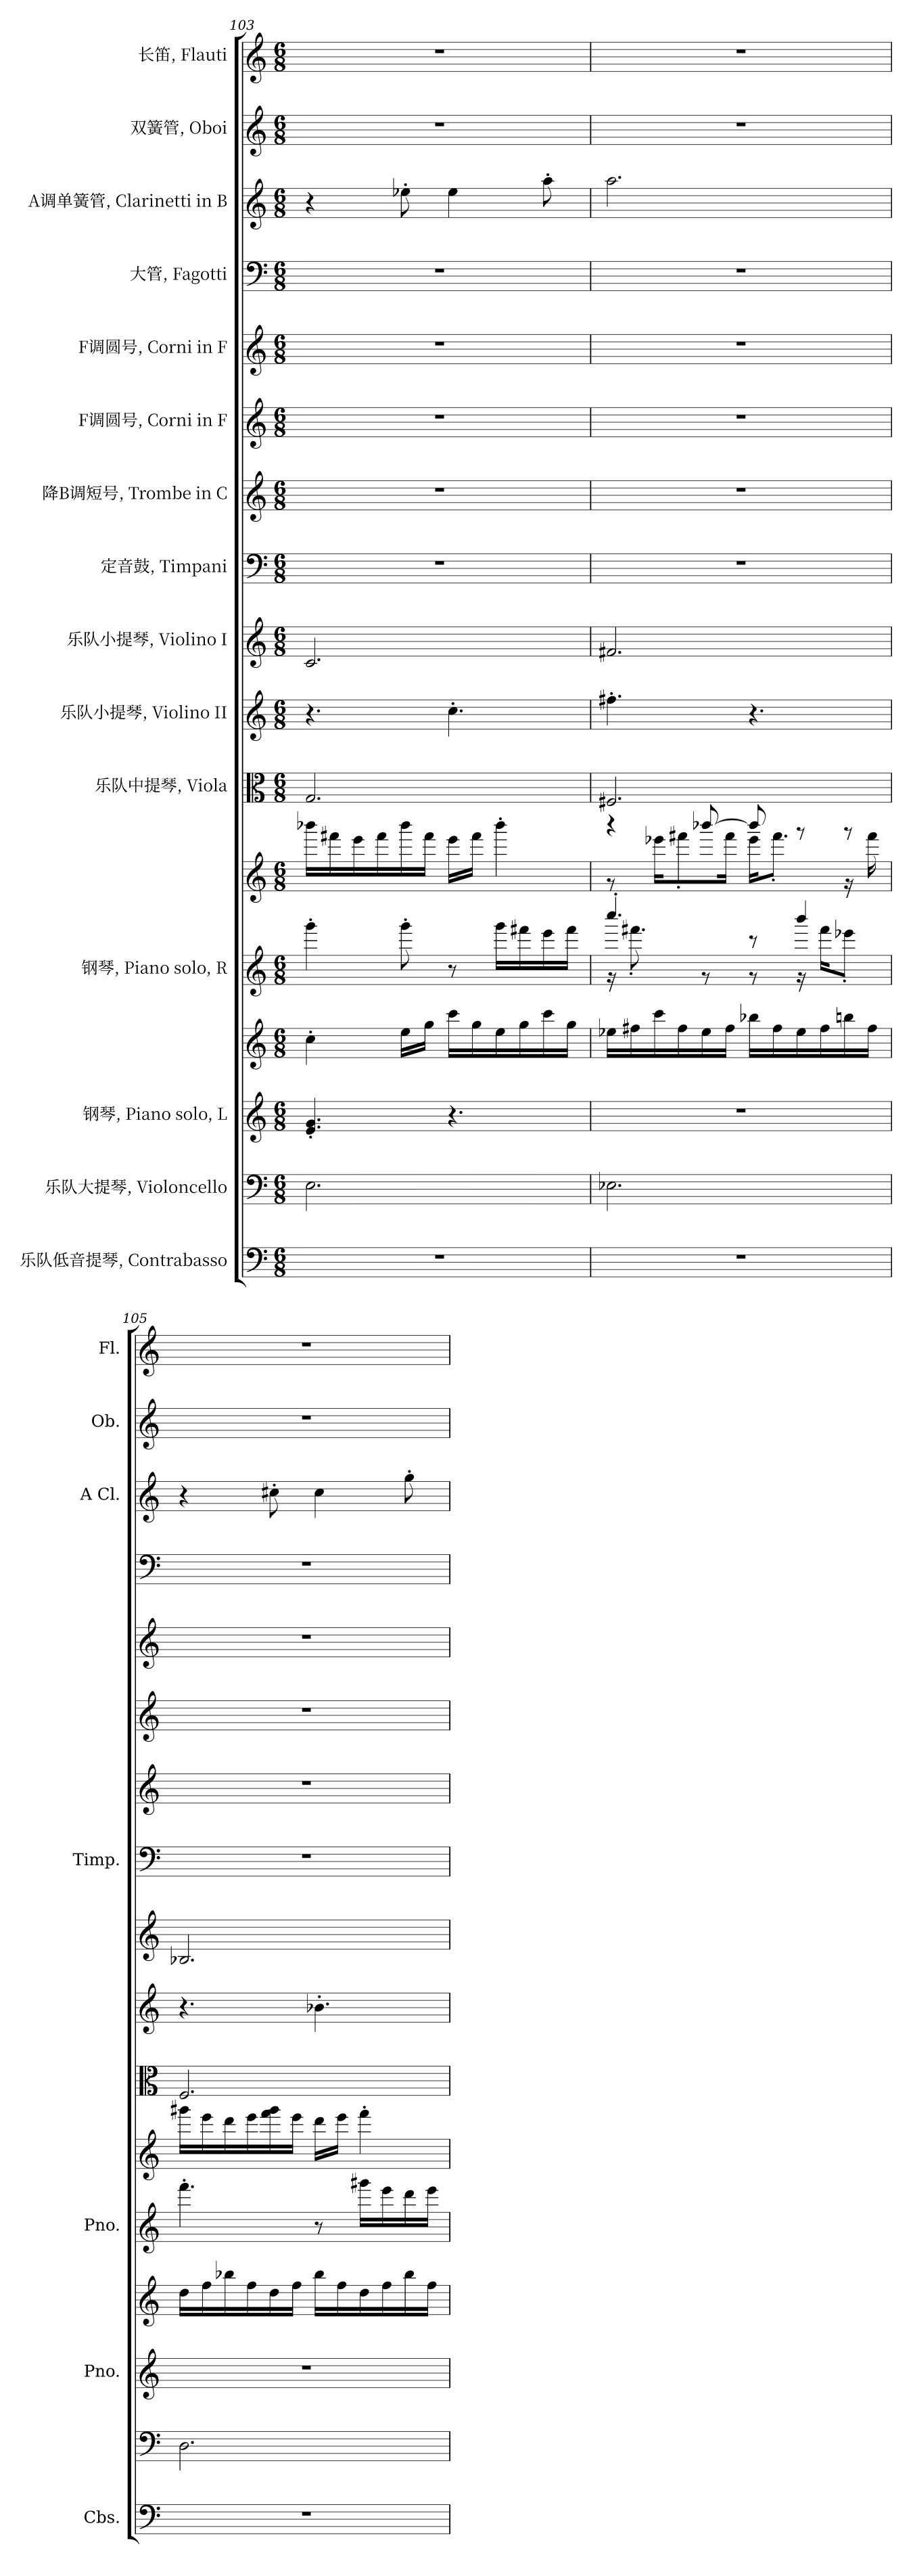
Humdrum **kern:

**kern	**kern	**kern	**kern	**kern	**kern	**kern	**kern	**kern	**kern	**kern	**kern	**kern	**kern	**kern	**kern	**kern
*part15	*part14	*part13	*part13	*part12	*part12	*part11	*part10	*part9	*part8	*part7	*part6	*part5	*part4	*part3	*part2	*part1
*staff17	*staff16	*staff15	*staff14	*staff13	*staff12	*staff11	*staff10	*staff9	*staff8	*staff7	*staff6	*staff5	*staff4	*staff3	*staff2	*staff1
*I"乐队低音提琴, Contrabasso	*I"乐队大提琴, Violoncello	*I"钢琴, Piano solo, L	*	*I"钢琴, Piano solo, R	*	*I"乐队中提琴, Viola	*I"乐队小提琴, Violino II	*I"乐队小提琴, Violino I	*I"定音鼓, Timpani	*I"降B调短号, Trombe in C	*I"F调圆号, Corni in F	*I"F调圆号, Corni in F	*I"大管, Fagotti	*I"A调单簧管, Clarinetti in B	*I"双簧管, Oboi	*I"长笛, Flauti
*I'Cbs.	*	*I'Pno.	*	*I'Pno.	*	*	*	*	*I'Timp.	*	*	*	*	*I'A Cl.	*I'Ob.	*I'Fl.
!!LO:PB:g=z
*clefF4	*clefF4	*clefG2	*clefG2	*clefG2	*clefG2	*clefC3	*clefG2	*clefG2	*clefF4	*clefG2	*clefG2	*clefG2	*clefF4	*clefG2	*clefG2	*clefG2
*ITrd7c12	*	*	*	*	*	*	*	*	*	*ITrd1c2	*ITrd4c7	*ITrd4c7	*	*ITrd2c3	*	*
*k[]	*k[]	*k[]	*k[]	*k[]	*k[]	*k[]	*k[]	*k[]	*k[]	*k[b-e-]	*k[b-]	*k[b-]	*k[]	*k[f#c#g#]	*k[]	*k[]
*M6/8	*M6/8	*M6/8	*M6/8	*M6/8	*M6/8	*M6/8	*M6/8	*M6/8	*M6/8	*M6/8	*M6/8	*M6/8	*M6/8	*M6/8	*M6/8	*M6/8
*MM122	*MM122	*MM122	*MM122	*MM122	*MM122	*MM122	*MM122	*MM122	*MM122	*MM122	*MM122	*MM122	*MM122	*MM122	*MM122	*MM122
=103	=103	=103	=103	=103	=103	=103	=103	=103	=103	=103	=103	=103	=103	=103	=103	=103
2.r	2.E\	4.e/' 4.g/'	4cc'\	4ggg'\	16bbb-X\LL	2.G/	4.r	2.c/	2.r	2.r	2.r	2.r	2.r	4r	2.r	2.r
.	.	.	.	.	16fff#X\	.	.	.	.	.	.	.	.	.	.	.
.	.	.	.	.	16eee\	.	.	.	.	.	.	.	.	.	.	.
.	.	.	.	.	16fff#\	.	.	.	.	.	.	.	.	.	.	.
.	.	.	16ee\LL	8ggg'\	16bbb-\	.	.	.	.	.	.	.	.	8ccn'\	.	.
.	.	.	16gg\JJ	.	16fff#\JJ	.	.	.	.	.	.	.	.	.	.	.
.	.	4.r	16ccc\LL	8r	16eee\LL	.	4.cc'\	.	.	.	.	.	.	4cc\	.	.
.	.	.	16gg\	.	16fff#\JJ	.	.	.	.	.	.	.	.	.	.	.
.	.	.	16ee\	16ggg\LL	4bbb-'\	.	.	.	.	.	.	.	.	.	.	.
.	.	.	16gg\	16fff#X\	.	.	.	.	.	.	.	.	.	.	.	.
.	.	.	16ccc\	16eee\	.	.	.	.	.	.	.	.	.	8ff#'\	.	.
.	.	.	16gg\JJ	16fff#\JJ	.	.	.	.	.	.	.	.	.	.	.	.
=104	=104	=104	=104	=104	=104	=104	=104	=104	=104	=104	=104	=104	=104	=104	=104	=104
*	*	*	*	*	*	*	*	*	*	*	*	*	*	*	*	*MM140
*	*	*	*	*^	*^	*	*	*	*	*	*	*	*	*	*	*
2.r	2.E-X\	2.r	16ee-X\LL	4.cccc'/	16r	4r	8r	2.F#X/	4.ff#X'\	2.f#X/	2.r	2.r	2.r	2.r	2.r	2.ff#\	2.r	2.r
.	.	.	16ff#X\	.	8.fff#X'\	.	.	.	.	.	.	.	.	.	.	.	.	.
.	.	.	16ccc\	.	.	.	16eee-X\KL	.	.	.	.	.	.	.	.	.	.	.
.	.	.	16ff#\	.	.	.	8fff#X'\	.	.	.	.	.	.	.	.	.	.	.
.	.	.	16ee-\	.	8r	[8bbb-X/	.	.	.	.	.	.	.	.	.	.	.	.
.	.	.	16ff#\JJ	.	.	.	16fff#\Jk	.	.	.	.	.	.	.	.	.	.	.
.	.	.	16bb-X\LL	8r	8r	8bbb-/]	16eee-\KL	.	4.r	.	.	.	.	.	.	.	.	.
.	.	.	16ff#\	.	.	.	8.fff#'\J	.	.	.	.	.	.	.	.	.	.	.
.	.	.	16ee-\	4bbb/	16r	8r	.	.	.	.	.	.	.	.	.	.	.	.
.	.	.	16ff#\	.	16fff#\KL	.	.	.	.	.	.	.	.	.	.	.	.	.
.	.	.	16bbn\	.	8eee-X'\J	8r	16r	.	.	.	.	.	.	.	.	.	.	.
.	.	.	16ff#\JJ	.	.	.	16fff#\	.	.	.	.	.	.	.	.	.	.	.
*	*	*	*	*v	*v	*	*	*	*	*	*	*	*	*	*	*	*	*
*	*	*	*	*	*v	*v	*	*	*	*	*	*	*	*	*	*	*
!!LO:PB:g=z
=105	=105	=105	=105	=105	=105	=105	=105	=105	=105	=105	=105	=105	=105	=105	=105	=105
*	*	*	*	*	*	*	*	*	*	*	*	*	*	*	*	*MM129
2.r	2.D\	2.r	16dd\LL	4.fff'\	16ggg#X\LL	2.F/	4.r	2.B-X/	2.r	2.r	2.r	2.r	2.r	4r	2.r	2.r
.	.	.	16ff\	.	16eee\	.	.	.	.	.	.	.	.	.	.	.
.	.	.	16bb-X\	.	16ddd\	.	.	.	.	.	.	.	.	.	.	.
.	.	.	16ff\	.	16eee\	.	.	.	.	.	.	.	.	.	.	.
.	.	.	16dd\	.	16fff\ 16ggg#\	.	.	.	.	.	.	.	.	8a#X'\	.	.
.	.	.	16ff\JJ	.	16eee\JJ	.	.	.	.	.	.	.	.	.	.	.
.	.	.	16bb-\LL	8r	16ddd\LL	.	4.b-X'\	.	.	.	.	.	.	4a#\	.	.
.	.	.	16ff\	.	16eee\JJ	.	.	.	.	.	.	.	.	.	.	.
.	.	.	16dd\	16ggg#X\LL	4fff'\	.	.	.	.	.	.	.	.	.	.	.
.	.	.	16ff\	16eee\	.	.	.	.	.	.	.	.	.	.	.	.
.	.	.	16bb-\	16ddd\	.	.	.	.	.	.	.	.	.	8ee'\	.	.
.	.	.	16ff\JJ	16eee\JJ	.	.	.	.	.	.	.	.	.	.	.	.
=	=	=	=	=	=	=	=	=	=	=	=	=	=	=	=	=
*-	*-	*-	*-	*-	*-	*-	*-	*-	*-	*-	*-	*-	*-	*-	*-	*-
